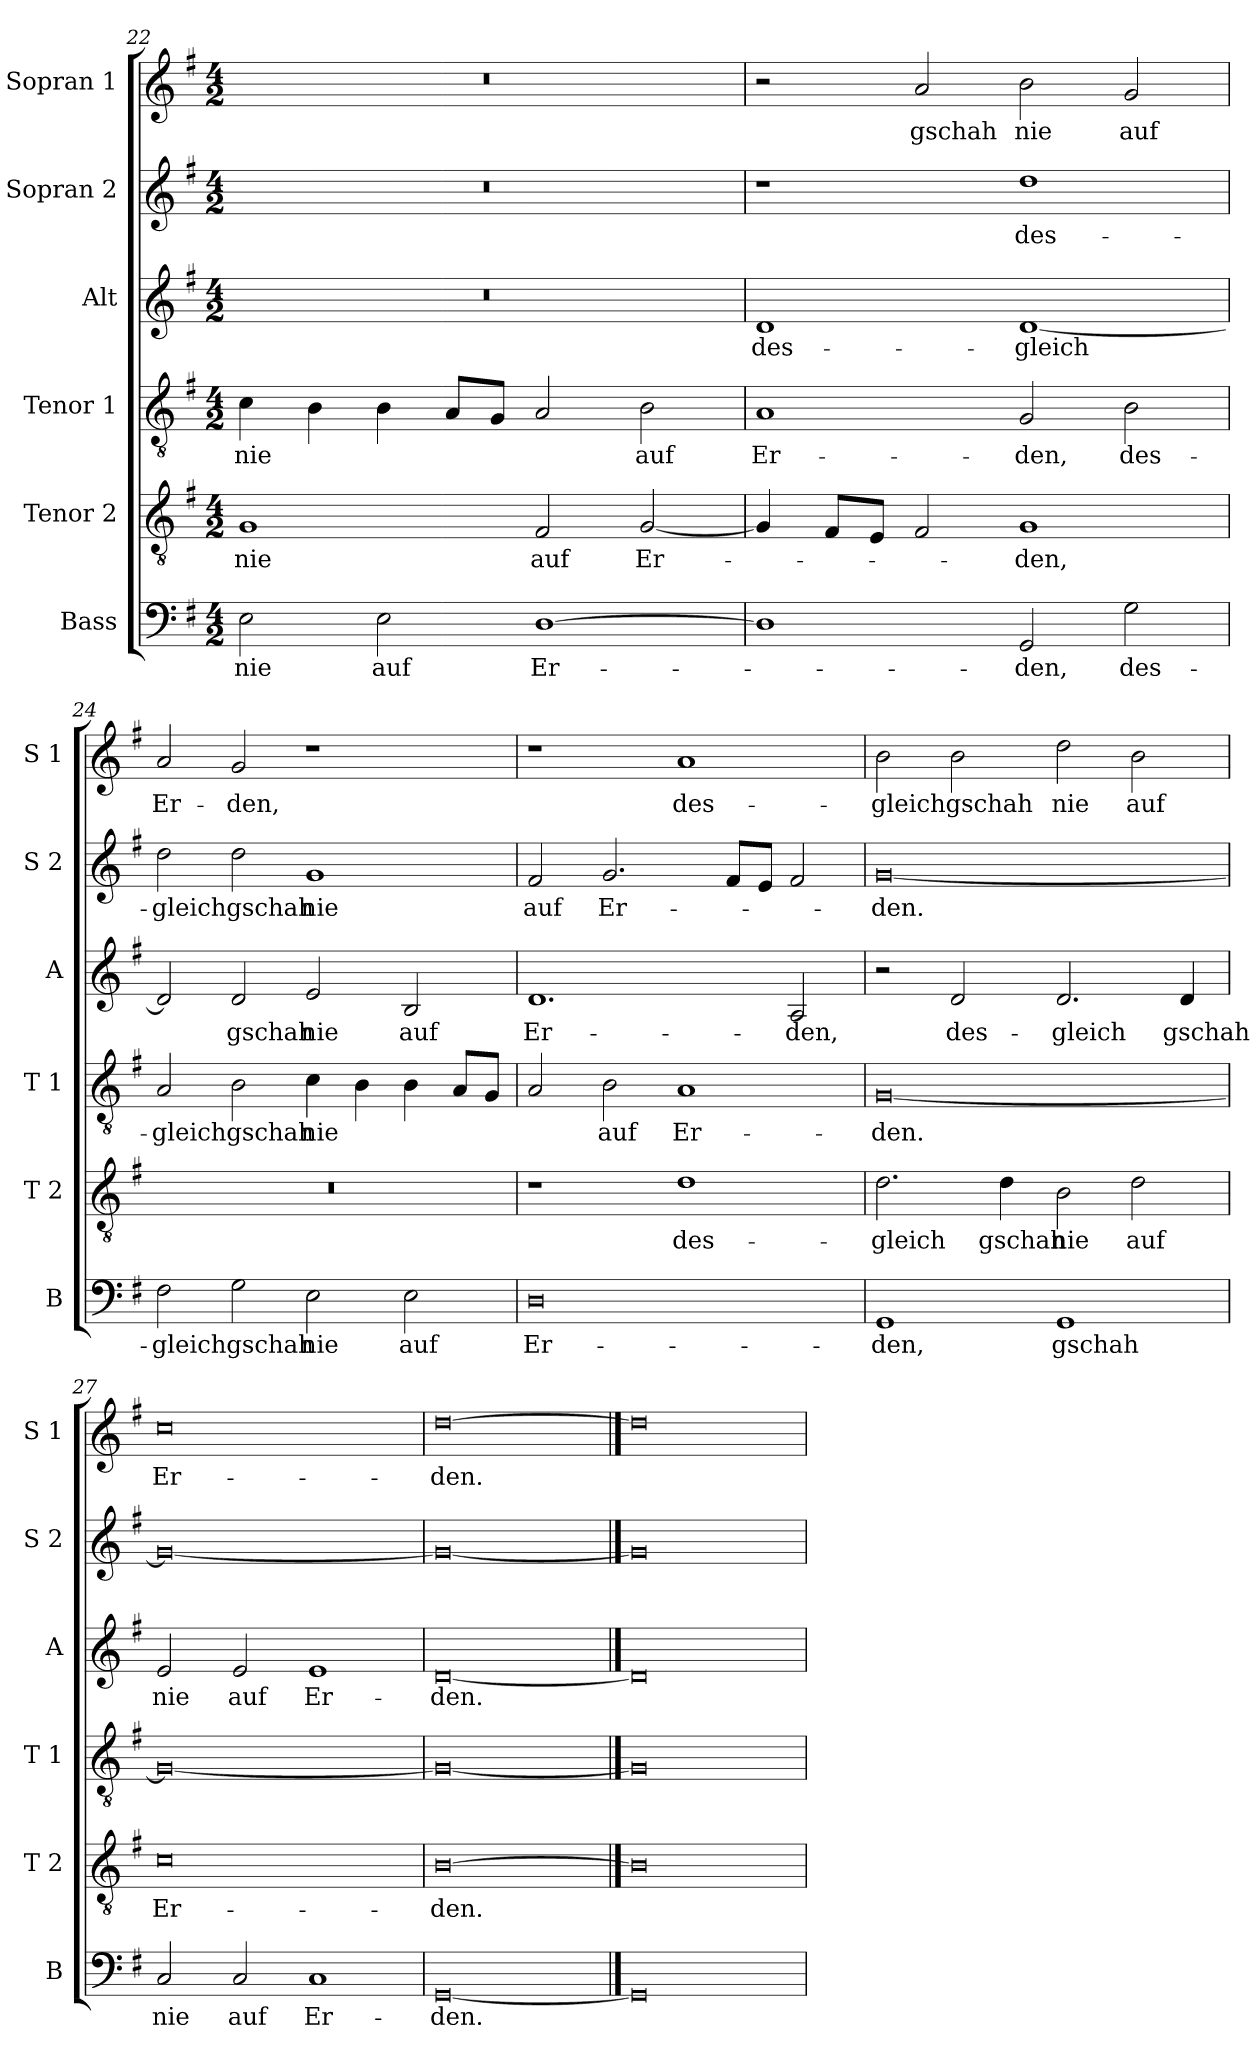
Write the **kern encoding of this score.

**kern	**text	**kern	**text	**kern	**text	**kern	**text	**kern	**text	**kern	**text
*part6	*part6	*part5	*part5	*part4	*part4	*part3	*part3	*part2	*part2	*part1	*part1
*staff6	*staff6	*staff5	*staff5	*staff4	*staff4	*staff3	*staff3	*staff2	*staff2	*staff1	*staff1
*I"Bass	*	*I"Tenor 2	*	*I"Tenor 1	*	*I"Alt	*	*I"Sopran 2	*	*I"Sopran 1	*
*I'B	*	*I'T 2	*	*I'T 1	*	*I'A	*	*I'S 2	*	*I'S 1	*
*clefF4	*	*clefGv2	*	*clefGv2	*	*clefG2	*	*clefG2	*	*clefG2	*
*k[f#]	*	*k[f#]	*	*k[f#]	*	*k[f#]	*	*k[f#]	*	*k[f#]	*
*M4/2	*	*M4/2	*	*M4/2	*	*M4/2	*	*M4/2	*	*M4/2	*
=22	=22	=22	=22	=22	=22	=22	=22	=22	=22	=22	=22
2E\	nie	1G	nie	4c\	nie	0r	.	0r	.	0r	.
.	.	.	.	4B\	.	.	.	.	.	.	.
2E\	auf	.	.	4B\	.	.	.	.	.	.	.
.	.	.	.	8A/L	.	.	.	.	.	.	.
.	.	.	.	8G/J	.	.	.	.	.	.	.
[1D	Er-	2F#/	auf	2A/	.	.	.	.	.	.	.
.	.	[2G/	Er-	2B\	auf	.	.	.	.	.	.
!!LO:LB:g=z
=23	=23	=23	=23	=23	=23	=23	=23	=23	=23	=23	=23
1D]	.	4G/]	.	1A	Er-	1d	des-	1r	.	2r	.
.	.	8F#/L	.	.	.	.	.	.	.	.	.
.	.	8E/J	.	.	.	.	.	.	.	.	.
.	.	2F#/	.	.	.	.	.	.	.	2a/	gschah
2GG/	-den,	1G	-den,	2G/	-den,	[1d	-gleich	1dd	des-	2b\	nie
2G\	des-	.	.	2B\	des-	.	.	.	.	2g/	auf
=24	=24	=24	=24	=24	=24	=24	=24	=24	=24	=24	=24
2F#\	-gleich	0r	.	2A/	-gleich	2d/]	.	2dd\	-gleich	2a/	Er-
2G\	gschah	.	.	2B\	gschah	2d/	gschah	2dd\	gschah	2g/	-den,
2E\	nie	.	.	4c\	nie	2e/	nie	1g	nie	1r	.
.	.	.	.	4B\	.	.	.	.	.	.	.
2E\	auf	.	.	4B\	.	2B/	auf	.	.	.	.
.	.	.	.	8A/L	.	.	.	.	.	.	.
.	.	.	.	8G/J	.	.	.	.	.	.	.
=25	=25	=25	=25	=25	=25	=25	=25	=25	=25	=25	=25
0D	Er-	1r	.	2A/	.	1.d	Er-	2f#/	auf	1r	.
.	.	.	.	2B\	auf	.	.	2.g/	Er-	.	.
.	.	1d	des-	1A	Er-	.	.	.	.	1a	des-
.	.	.	.	.	.	.	.	8f#/L	.	.	.
.	.	.	.	.	.	.	.	8e/J	.	.	.
.	.	.	.	.	.	2A/	-den,	2f#/	.	.	.
=26	=26	=26	=26	=26	=26	=26	=26	=26	=26	=26	=26
1GG	-den,	2.d\	-gleich	[0G	den.	2r	.	[0g	-den.	2b\	-gleich
.	.	.	.	.	.	2d/	des-	.	.	2b\	gschah
.	.	4d\	gschah	.	.	.	.	.	.	.	.
1GG	gschah	2B\	nie	.	.	2.d/	-gleich	.	.	2dd\	nie
.	.	2d\	auf	.	.	.	.	.	.	2b\	auf
.	.	.	.	.	.	4d/	gschah	.	.	.	.
=27	=27	=27	=27	=27	=27	=27	=27	=27	=27	=27	=27
2C/	nie	0c	Er-	0G_	.	2e/	nie	0g_	.	0cc	Er-
2C/	auf	.	.	.	.	2e/	auf	.	.	.	.
1C	Er-	.	.	.	.	1e	Er-	.	.	.	.
=28	=28	=28	=28	=28	=28	=28	=28	=28	=28	=28	=28
[0GG	-den.	[0B	-den.	0G_	.	[0d	-den.	0g_	.	[0dd	-den.
==29	==29	==29	==29	==29	==29	==29	==29	==29	==29	==29	==29
0GG]	.	0B]	.	0G]	.	0d]	.	0g]	.	0dd]	.
=	=	=	=	=	=	=	=	=	=	=	=
*-	*-	*-	*-	*-	*-	*-	*-	*-	*-	*-	*-
